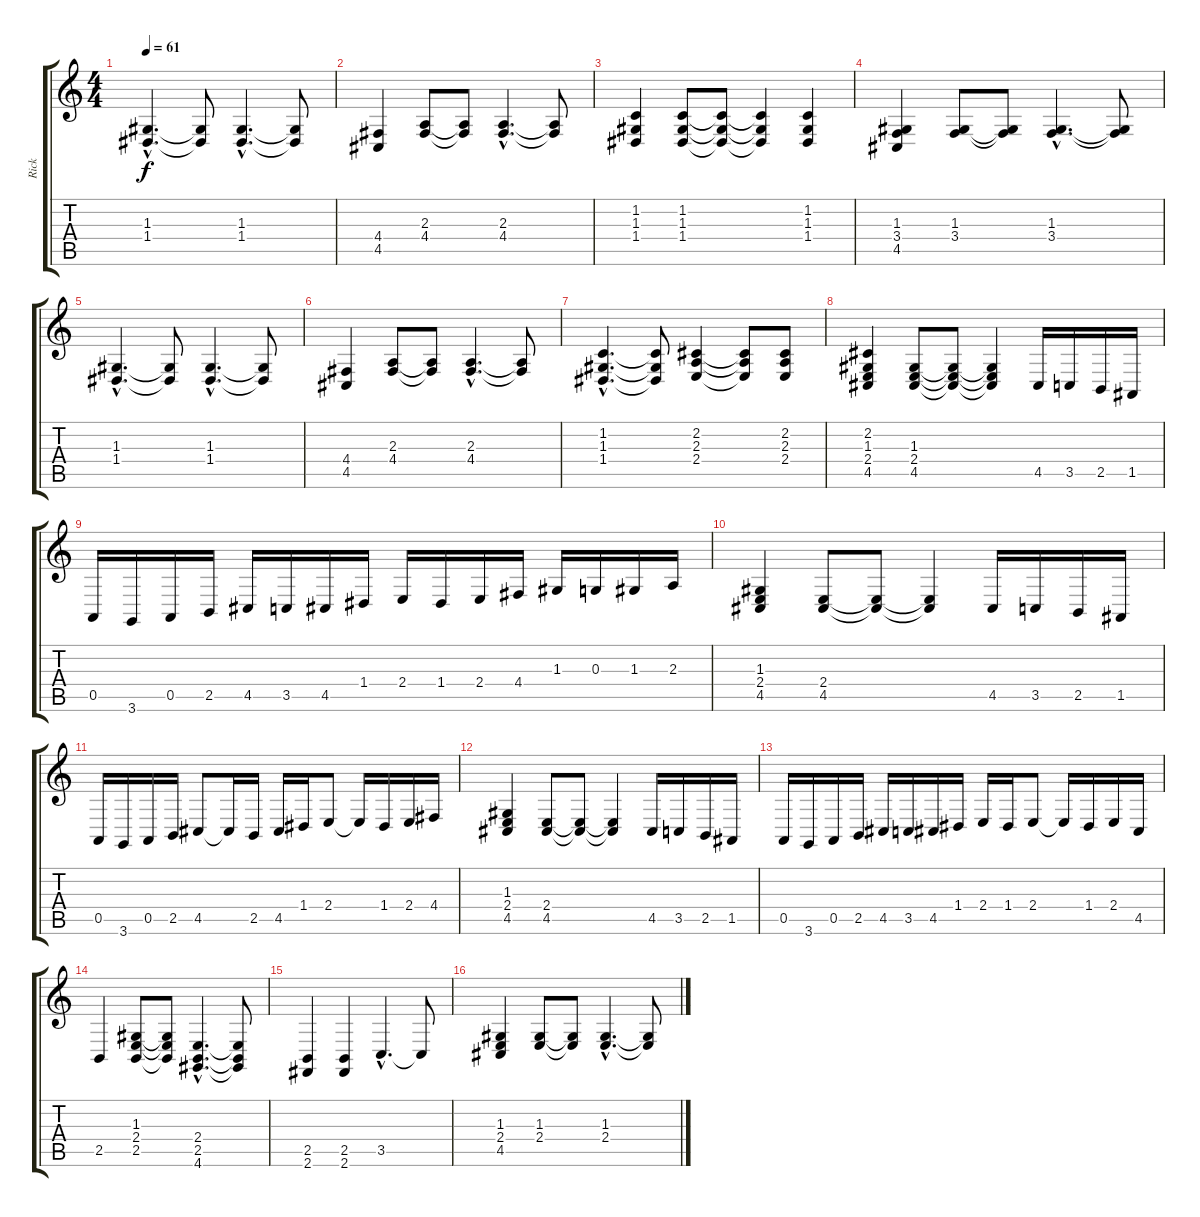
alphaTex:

\track ("Rick" "Rick") {instrument drawbarorgan}
\staff {score tabs}
\tuning (E4 B3 G3 D3 A2 E2) {hide}
\ts (4 4)
\tempo 61
\clef g2
\ks c
(1.3{hac} 1.4{hac}).4{d dy f} (1.3{t} 1.4{t}).8 (1.3{hac} 1.4{hac}).4{d} (1.3{t} 1.4{t}).8 |
(4.4 4.5).4 (2.3 4.4).8 (2.3{t} 4.4{t}).8 (2.3{hac} 4.4{hac}).4{d} (2.3{t} 4.4{t}).8 |
(1.2 1.3 1.4).4 (1.2 1.3 1.4).8 (1.2{t} 1.3{t} 1.4{t}).8 (1.2{t} 1.3{t} 1.4{t}).4 (1.2 1.3 1.4).4 |
(1.3 3.4 4.5).4 (1.3 3.4).8 (1.3{t} 3.4{t}).8 (1.3{hac} 3.4{hac}).4{d} (1.3{t} 3.4{t}).8 |
(1.3{hac} 1.4{hac}).4{d} (1.3{t} 1.4{t}).8 (1.3{hac} 1.4{hac}).4{d} (1.3{t} 1.4{t}).8 |
(4.4 4.5).4 (2.3 4.4).8 (2.3{t} 4.4{t}).8 (2.3{hac} 4.4{hac}).4{d} (2.3{t} 4.4{t}).8 |
(1.2{hac} 1.3{hac} 1.4{hac}).4{d} (1.2{t} 1.3{t} 1.4{t}).8 (2.2 2.3 2.4).4 (2.2{t} 2.3{t} 2.4{t}).8 (2.2 2.3 2.4).8 |
(2.2 1.3 2.4 4.5).4 (1.3 2.4 4.5).8 (1.3{t} 2.4{t} 4.5{t}).8 (1.3{t} 2.4{t} 4.5{t}).4 4.5.16 3.5.16 2.5.16 1.5.16 |
0.5.16 3.6.16 0.5.16 2.5.16 4.5.16 3.5.16 4.5.16 1.4.16 2.4.16 1.4.16 2.4.16 4.4.16 1.3.16 0.3.16 1.3.16 2.3.16 |
(1.3 2.4 4.5).4 (2.4 4.5).8 (2.4{t} 4.5{t}).8 (2.4{t} 4.5{t}).4 4.5.16 3.5.16 2.5.16 1.5.16 |
0.5.16 3.6.16 0.5.16 2.5.16 4.5.8 4.5{t}.16 2.5.16 4.5.16 1.4.16 2.4.8 2.4{t}.16 1.4.16 2.4.16 4.4.16 |
(1.3 2.4 4.5).4 (2.4 4.5).8 (2.4{t} 4.5{t}).8 (2.4{t} 4.5{t}).4 4.5.16 3.5.16 2.5.16 1.5.16 |
0.5.16 3.6.16 0.5.16 2.5.16 4.5.16 3.5.16 4.5.16 1.4.16 2.4.16 1.4.16 2.4.8 2.4{t}.16 1.4.16 2.4.16 4.5.16 |
2.5.4 (1.3 2.4 2.5).8 (1.3{t} 2.4{t} 2.5{t}).8 (2.4{hac} 2.5{hac} 4.6{hac}).4{d} (2.4{t} 2.5{t} 4.6{t}).8 |
(2.5 2.6).4 (2.5 2.6).4 3.5{hac}.4{d} 3.5{t}.8 |
(1.3 2.4 4.5).4 (1.3 2.4).8 (1.3{t} 2.4{t}).8 (1.3{hac} 2.4{hac}).4{d} (1.3{t} 2.4{t}).8
